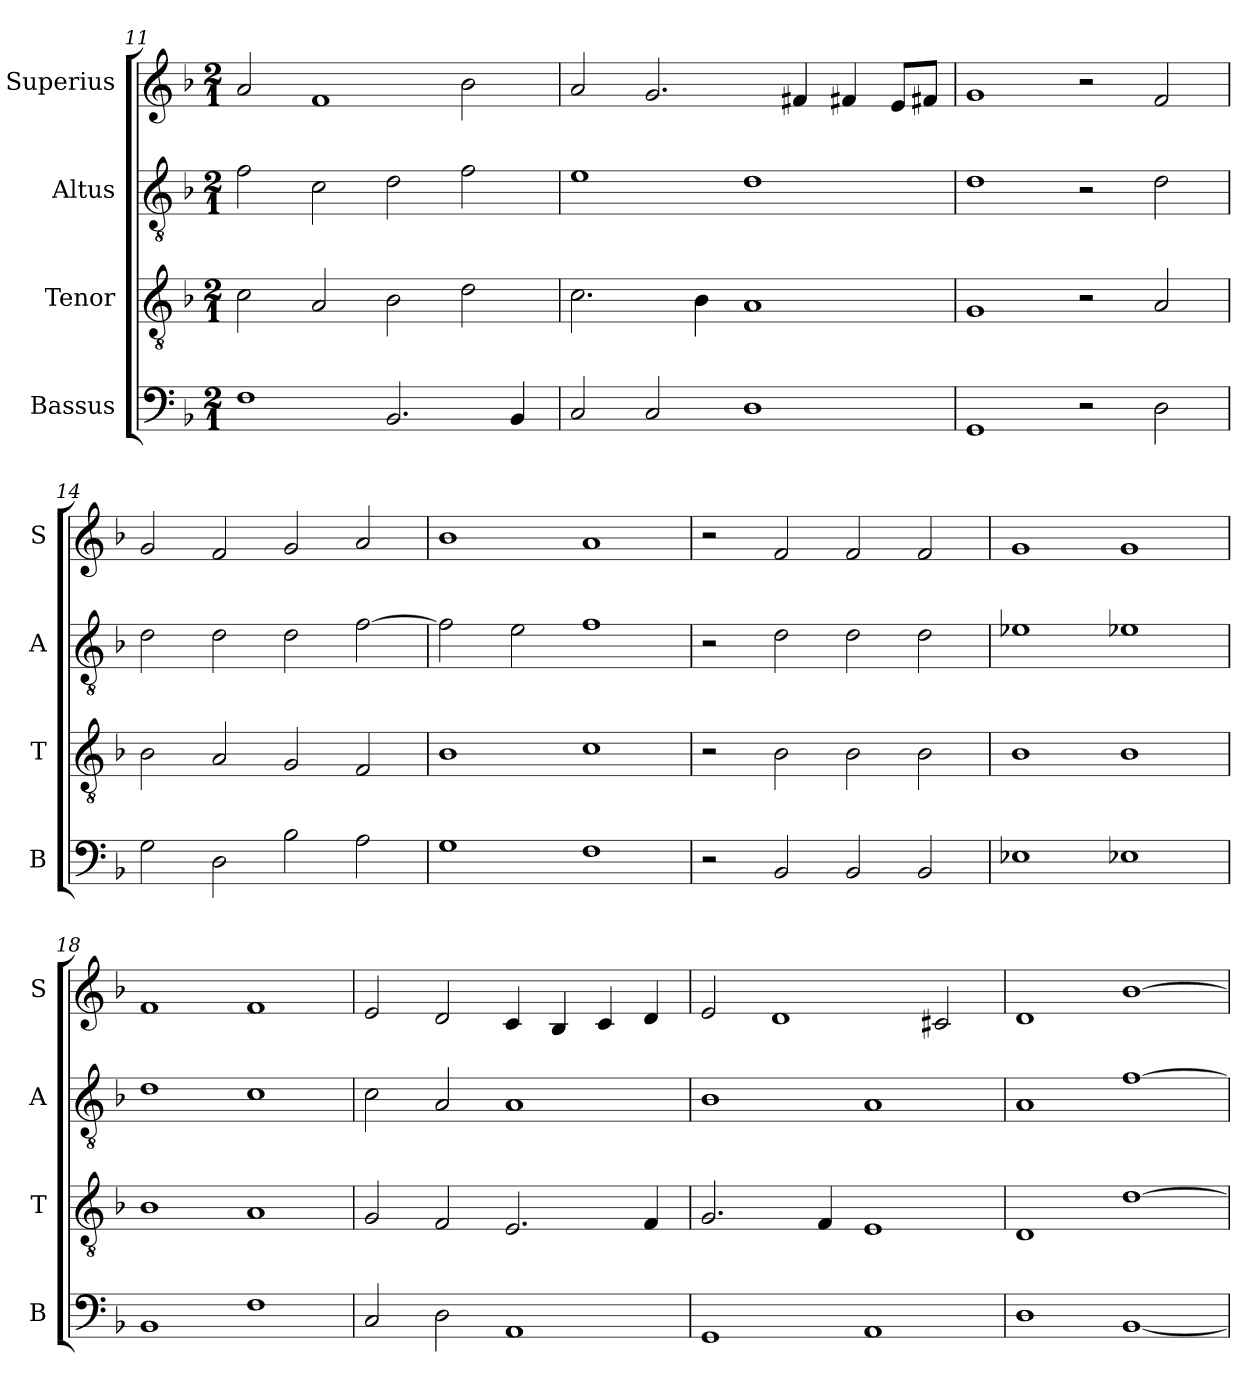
**kern	**kern	**kern	**kern
*part4	*part3	*part2	*part1
*staff4	*staff3	*staff2	*staff1
*I"Bassus	*I"Tenor	*I"Altus	*I"Superius
*I'B	*I'T	*I'A	*I'S
*clefF4	*clefGv2	*clefGv2	*clefG2
*k[b-]	*k[b-]	*k[b-]	*k[b-]
*F:	*F:	*F:	*F:
*M2/1	*M2/1	*M2/1	*M2/1
=11	=11	=11	=11
1F	2c	2f	2a
.	2A	2c	1f
2.BB-	2B-	2d	.
.	2d	2f	2b-
4BB-	.	.	.
=12	=12	=12	=12
2C	2.c	1e	2a
2C	.	.	2.g
.	4B-	.	.
1D	1A	1d	.
.	.	.	4f#X
.	.	.	4f#X
.	.	.	8eL
.	.	.	8f#XJ
=13	=13	=13	=13
1GG	1G	1d	1g
2r	2r	2r	2r
2D	2A	2d	2f
=14	=14	=14	=14
2G	2B-	2d	2g
2D	2A	2d	2f
2B-	2G	2d	2g
2A	2F	[2f	2a
=15	=15	=15	=15
1G	1B-	2f]	1b-
.	.	2e	.
1F	1c	1f	1a
=16	=16	=16	=16
2r	2r	2r	2r
2BB-	2B-	2d	2f
2BB-	2B-	2d	2f
2BB-	2B-	2d	2f
=17	=17	=17	=17
1E-X	1B-	1e-X	1g
1E-X	1B-	1e-X	1g
=18	=18	=18	=18
1BB-	1B-	1d	1f
1F	1A	1c	1f
=19	=19	=19	=19
2C	2G	2c	2e
2D	2F	2A	2d
1AA	2.E	1A	4c
.	.	.	4B-
.	.	.	4c
.	4F	.	4d
=20	=20	=20	=20
1GG	2.G	1B-	2e
.	.	.	1d
.	4F	.	.
1AA	1E	1A	.
.	.	.	2c#X
=21	=21	=21	=21
1D	1D	1A	1d
[1BB-	[1d	[1f	[1b-
=	=	=	=
*-	*-	*-	*-
